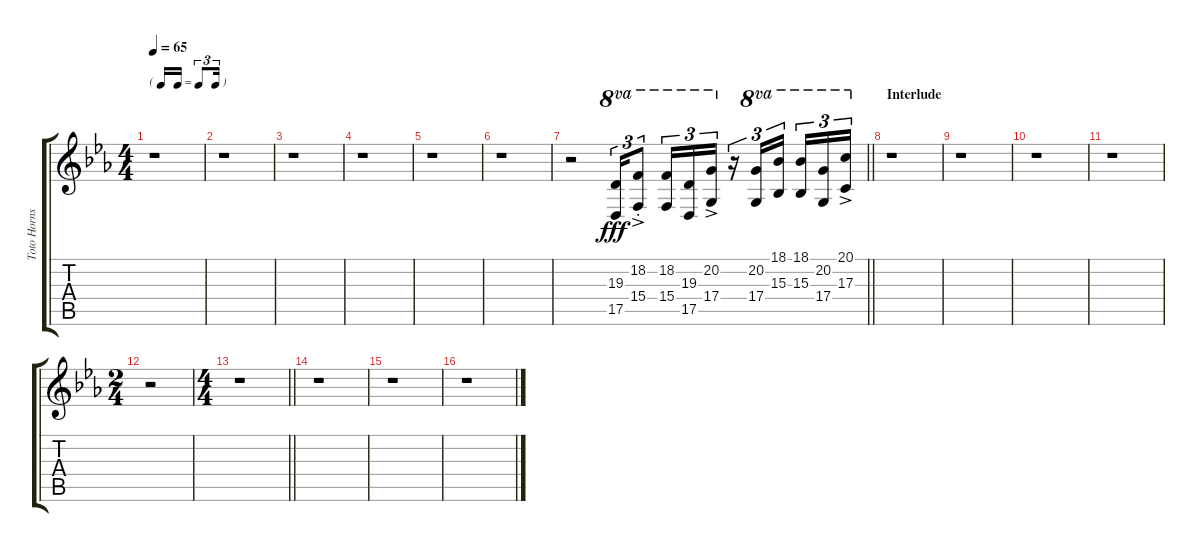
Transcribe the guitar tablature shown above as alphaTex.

\track ("Toto Horns (Tom Scott, Jim Horn, Jerry H" "Toto Horns") {instrument brasssection}
\staff {score tabs}
\tuning (E4 B3 G3 D3 A2 E2) {hide}
\ts (4 4)
\tf triplet16th
\tempo 65
\clef g2
\ks eb
r.1{dy fff} |
r.1 |
r.1 |
r.1 |
r.1 |
r.1 |
\barLineRight lightlight
r.2 (19.3 17.5).16{tu (3 2) ot 8va} (18.2{ac st} 15.4{ac st}).8{tu (3 2) ot 8va} (18.2 15.4).16{tu (3 2) ot 8va} (19.3 17.5).16{tu (3 2) ot 8va} (20.2{ac} 17.4{ac}).16{tu (3 2) ot 8va} r.16{tu (3 2)} (20.2 17.4).16{tu (3 2) ot 8va} (18.1 15.3).16{tu (3 2) ot 8va beam splitsecondary} (18.1 15.3).16{tu (3 2) ot 8va} (20.2 17.4).16{tu (3 2) ot 8va} (20.1{ac} 17.3{ac}).16{tu (3 2) ot 8va} |
\section ("" "Interlude")
r.1 |
r.1 |
r.1 |
r.1 |
\ts (2 4)
r.2 |
\ts (4 4)
\barLineRight lightlight
r.1 |
r.1 |
r.1 |
r.1
